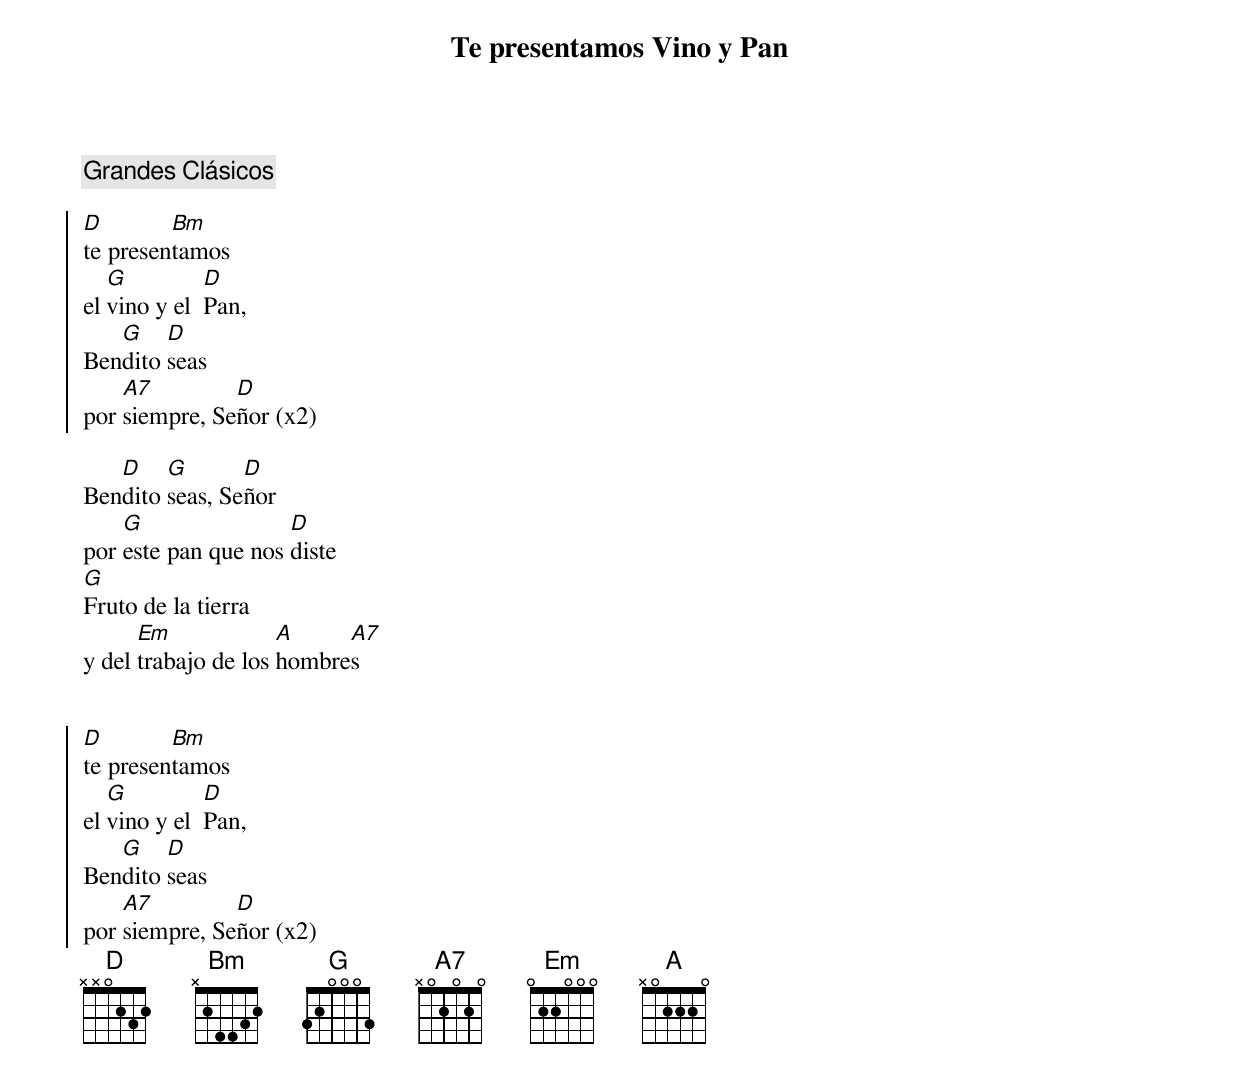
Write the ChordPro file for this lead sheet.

{title: Te presentamos Vino y Pan}
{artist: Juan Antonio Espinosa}
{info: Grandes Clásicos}
{comment: Grandes Clásicos}
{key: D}

{soc}
[D]te presen[Bm]tamos
el [G]vino y el  [D]Pan,
Ben[G]dito [D]seas
por [A7]siempre, Se[D]ñor (x2)
{eoc}

Ben[D]dito [G]seas, Se[D]ñor
por [G]este pan que nos [D]diste
[G]Fruto de la tierra
y del [Em]trabajo de los [A]hombre[A7]s


{soc}
[D]te presen[Bm]tamos
el [G]vino y el  [D]Pan,
Ben[G]dito [D]seas
por [A7]siempre, Se[D]ñor (x2)
{eoc}
